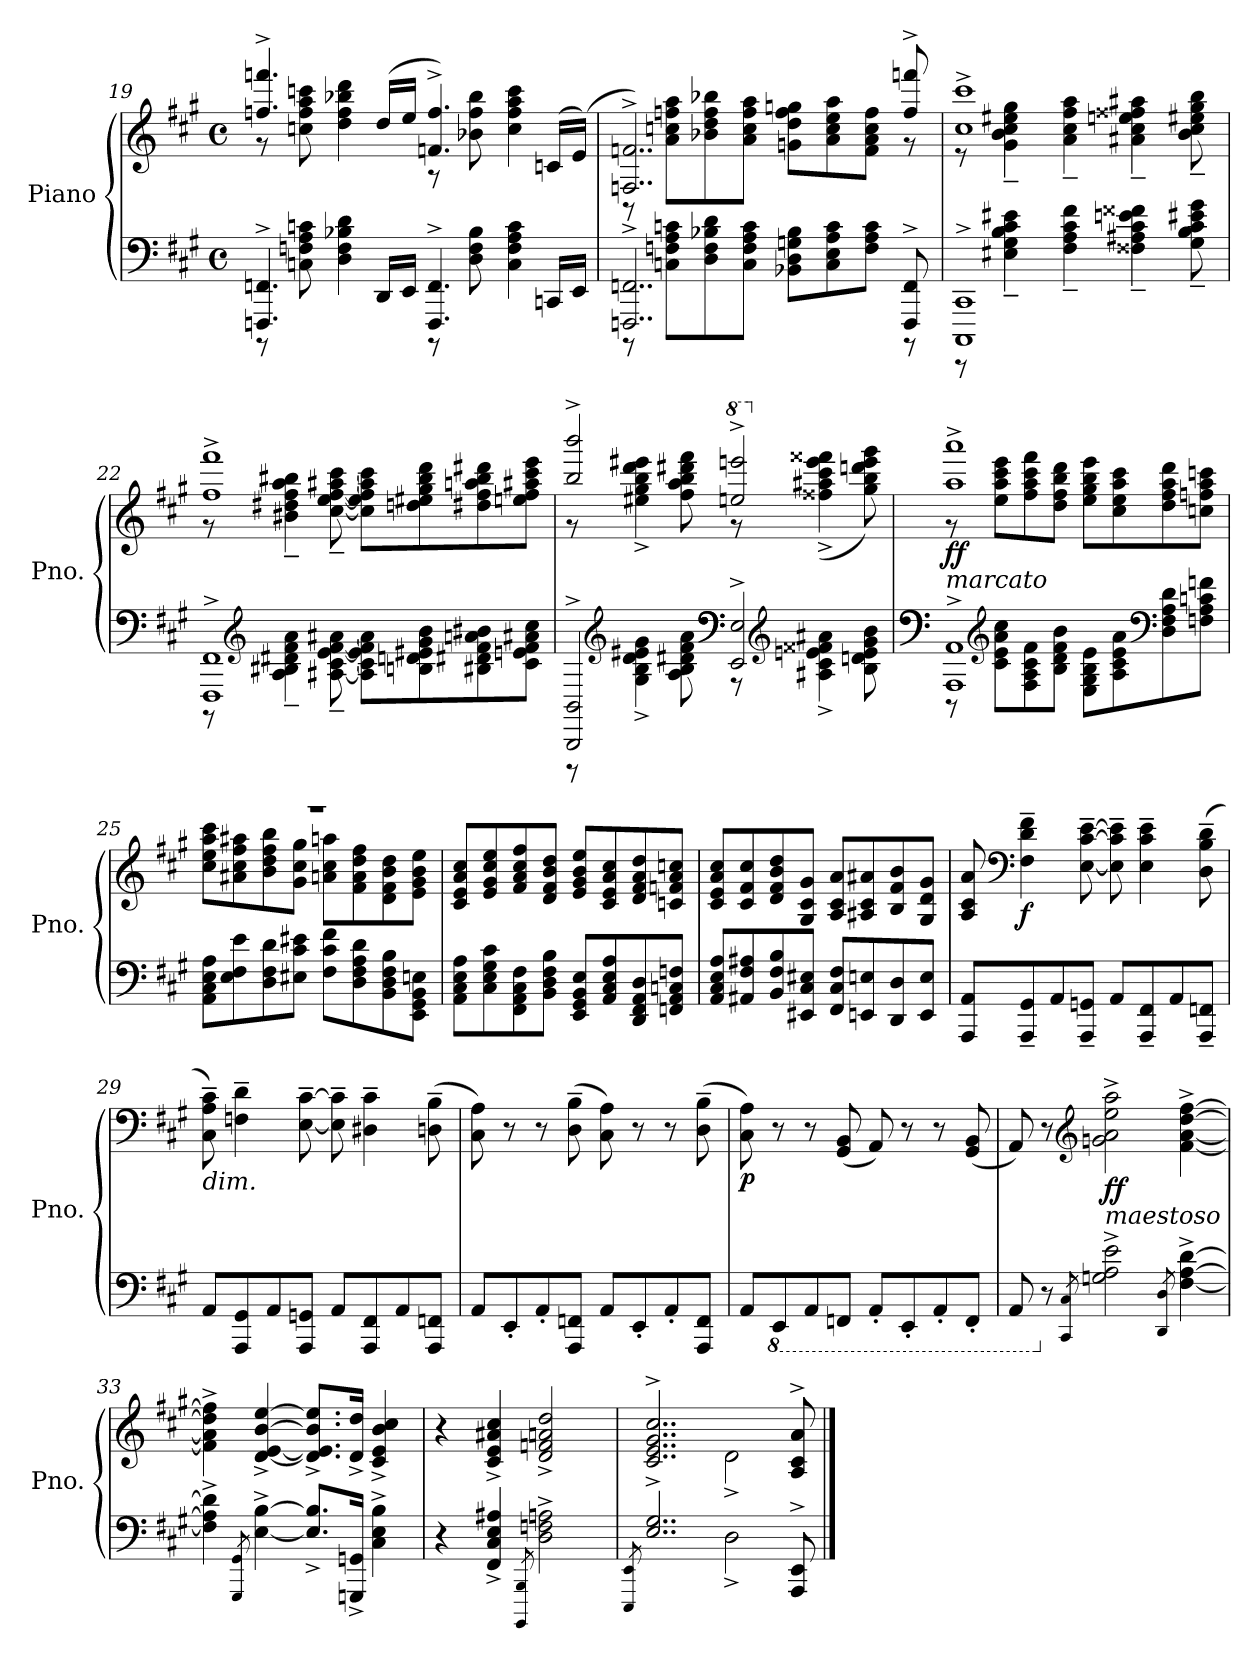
**kern	**kern	**dynam
*part1	*part1	*part1
*staff2	*staff1	*staff1/2
*I"Piano	*	*
*I'Pno.	*	*
!!LO:LB:g=z
*clefF4	*clefG2	*
*k[f#c#g#]	*k[f#c#g#]	*
*M4/4	*M4/4	*
*met(c)	*met(c)	*
=19	=19	=19
*^	*^	*
4.FFFn/^ 4.FFn/^	8r	4.ffn/^ 4.fffn/^	8r	.
.	8Cn\ 8Fn\ 8A\ 8cn\	.	8ccn\ 8ff\ 8aa\ 8cccn\	.
.	4D\ 4F\ 4B-X\ 4d\	.	4dd\ 4ff\ 4bb-X\ 4ddd\	.
16DD/LL	.	(>16dd/LL	.	.
16EE/JJ	.	16ee/JJ	.	.
4.FFF/^ 4.FF/^	8r	4.fn/^ 4.ff/^)	8r	.
.	8D\ 8F\ 8B-\	.	8b-X\ 8ff\ 8bb-\	.
.	4C\ 4F\ 4A\ 4c\	.	4cc\ 4ff\ 4aa\ 4ccc\	.
16CCn/LL	.	(>16cn/LL	.	.
16EE/JJ	.	(>16e/JJ)	.	.
=20	=20	=20	=20	=20
2..FFFn/^ 2..FFn/^	8r	2..Fn/^ 2..fn/^)	8r	.
.	8Cn\ 8Fn\ 8A\ 8cn\L	.	8a\ 8ccn\ 8ffn\ 8aa\L	.
.	8D\ 8F\ 8B-X\ 8d\	.	8b-X\ 8dd\ 8ff\ 8bb-X\	.
.	8C\ 8F\ 8A\ 8c\J	.	8a\ 8cc\ 8ff\ 8aa\J	.
.	8BB-X\ 8D\ 8Gn\ 8B-\L	.	8gn\ 8dd\ 8ff\ 8ggn\L	.
.	8C\ 8E\ 8A\ 8c\	.	8a\ 8cc\ 8ee\ 8aa\	.
.	8F\ 8A\ 8c\J	.	8f\ 8a\ 8cc\ 8ff\J	.
8FFF/^ 8FF/^	8r	8ff/^ 8fffn/^	8r	.
=21	=21	=21	=21	=21
1CCC#^ 1CC#^	8r	1cc#^ 1ccc#^	8r	.
.	4E#X\~ 4G#\~ 4B\~ 4c#\~ 4e#X\~	.	4g#\~ 4b\~ 4cc#\~ 4ee#X\~ 4gg#\~	.
.	4F#\~ 4A\~ 4c#\~ 4f#\~	.	4a\~ 4cc#\~ 4ff#\~ 4aa\~	.
.	4F##X\~ 4A#X\~ 4c#\~ 4en\~ 4f##X\~	.	4a#X\~ 4cc#\~ 4een\~ 4ff##X\~ 4aa#X\~	.
.	8G#\~ 8B\~ 8c#\~ 8e#X\~ 8g#\~	.	8b\~ 8cc#\~ 8ee#X\~ 8gg#\~ 8bb\~	.
!!LO:LB:g=z	!!
=22	=22	=22	=22	=22
1FFF#^ 1FF#^	8r	1ff#^ 1fff#^	8r	.
*clefG2	*	*	*	*
.	4A\~ 4B#X\~ 4d#X\~ 4f#\~ 4a\~	.	4b#X\~ 4dd#X\~ 4ff#\~ 4aa\~ 4bb#X\~	.
.	[8A#X\~ [8c#\~ [8e\~ [8f#\~ [8a#X\~	.	[8cc#\~ [8ee\~ [8ff#\~ [8aa#X\~ [8ccc#\~	.
.	8A#\] 8c#\] 8e\] 8f#\] 8a#\]L	.	8cc#\] 8ee\] 8ff#\] 8aa#\] 8ccc#\]L	.
.	8Bn\ 8dn\ 8e#X\ 8g#\ 8b\	.	8ddn\ 8ee#X\ 8gg#\ 8bb#\ 8ddd\	.
.	8B#X\ 8d#X\ 8f#\ 8an\ 8b#X\	.	8dd#X\ 8ff#\ 8aan\ 8bb#\ 8ddd#X\	.
.	8c#\ 8en\ 8f#\ 8a#X\ 8cc#\J	.	8een\ 8ff#\ 8aa#X\ 8ccc#\ 8eee\J	.
=23	=23	=23	=23	=23
2BBB/^ 2BB/^	8r	2bb/^ 2bbb/^	8r	.
*clefG2	*	*	*	*
.	4G#\^ 4B\^ 4d\^ 4e#X\^ 4g#\^	.	4ee#X\^ 4gg#\^ 4bb\^ 4ddd\^ 4eee#X\^	.
.	8A\ 8B\ 8d#X\ 8f#\ 8a\	.	8ff#\ 8aa\ 8bb\ 8ddd#X\ 8fff#\	.
*clefF4	*	*	*	*
*	*	*8va	*	*
2EE/^ 2E/^	8r	2eeen/^ 2eeee/^	8r	.
*clefG2	*	*	*	*
*	*	*X8va	*	*
.	4A#X\^ 4c#\^ 4en\^ 4f##X\^ 4a#X\^	.	(<4ff##X\^ 4aa#X\^ 4ccc#\^ 4eee\^ 4fff##X\^	.
.	8B\ 8dn\ 8e\ 8g#\ 8b\	.	8gg#\ 8bb\ 8dddn\ 8eee\ 8ggg#\)	.
!!LO:PB:g=z	!!
=24	=24	=24	=24	=24
*clefF4	*	*	*	*
!	!	!LO:TX:b:i:t=marcato	!	!
!	!	!	!	!LO:DY:b
1AAA^ 1AA^	8r	1aa^ 1aaa^	8r	ff
*clefG2	*	*	*	*
.	8c#\ 8e\ 8a\ 8cc#\L	.	8ee\ 8aa\ 8ccc#\ 8eee\L	.
.	8F#\ 8A\ 8c#\ 8f#\	.	8ff#\ 8aa\ 8ccc#\ 8fff#\	.
.	8B\ 8d\ 8f#\ 8b\J	.	8dd\ 8ff#\ 8bb\ 8ddd\J	.
.	8E\ 8G#\ 8B\ 8e\L	.	8ee\ 8gg#\ 8bb\ 8eee\L	.
.	8A\ 8c#\ 8e\ 8a\	.	8cc#\ 8ee\ 8aa\ 8ccc#\	.
*clefF4	*	*	*	*
.	8D\ 8F#\ 8A\ 8d\	.	8dd\ 8ff#\ 8aa\ 8ddd\	.
.	8Fn\ 8A\ 8cn\ 8fn\J	.	8ccn\ 8ffn\ 8aa\ 8cccn\J	.
*v	*v	*	*	*
=25	=25	=25	=25
8AA\ 8C#\ 8E\ 8A\L	1r	8cc#\ 8ee\ 8aa\ 8ccc#\L	.
8E\ 8F#\ 8e\	.	8a#X\ 8cc#\ 8ff#\ 8aa#X\	.
8D\ 8F#\ 8d\	.	8b\ 8dd\ 8ff#\ 8bb\	.
8E#X\ 8c#\ 8e#X\J	.	8g#\ 8cc#\ 8gg#\J	.
8F#\ 8c#\ 8f#\L	.	8an\ 8cc#\ 8aan\L	.
8D\ 8F#\ 8A\ 8d\	.	8f#\ 8a\ 8dd\ 8ff#\	.
8BB\ 8D\ 8F#\ 8B\	.	8d\ 8f#\ 8b\ 8dd\	.
8EE\ 8GG#\ 8BB\ 8En\J	.	8e\ 8g#\ 8b\ 8ee\J	.
*	*v	*v	*
=26	=26	=26
8AA\ 8C#\ 8E\ 8A\L	8c#/ 8e/ 8a/ 8cc#/L	.
8C#\ 8E\ 8G#\ 8c#\	8e/ 8g#/ 8cc#/ 8ee/	.
8FF#\ 8AA\ 8C#\ 8F#\	8f#/ 8a/ 8cc#/ 8ff#/	.
8BB\ 8D\ 8F#\ 8B\J	8d/ 8f#/ 8b/ 8dd/J	.
8EE/ 8GG#/ 8BB/ 8E/L	8e/ 8g#/ 8b/ 8ee/L	.
8AA/ 8C#/ 8E/ 8A/	8c#/ 8e/ 8a/ 8cc#/	.
8DD/ 8FF#/ 8AA/ 8D/	8d/ 8f#/ 8a/ 8dd/	.
8FFn/ 8AA/ 8Cn/ 8Fn/J	8cn/ 8fn/ 8a/ 8ccn/J	.
!!LO:LB:g=z
=27	=27	=27
8AA/ 8C#/ 8E/ 8A/L	8c#/ 8e/ 8a/ 8cc#/L	.
8AA#X/ 8F#/ 8A#X/	8c#/ 8f#/ 8cc#/	.
8BB/ 8F#/ 8B/	8d/ 8f#/ 8b/ 8dd/	.
8EE#X/ 8C#/ 8E#X/J	8G#/ 8c#/ 8g#/J	.
8FF#/ 8C#/ 8F#/L	8A/ 8c#/ 8a/L	.
8EEn/ 8En/	8A#X/ 8c#/ 8a#X/	.
8DD/ 8D/	8B/ 8f#/ 8b/	.
8EE/ 8E/J	8G#/ 8d/ 8g#/J	.
=28	=28	=28
8AAA/ 8AA/L	8A/ 8c#/ 8a/	.
*	*clefF4	*
!	!	!LO:DY:b
8AAA/~ 8GG#/~	4F#\~ 4d\~ 4f#\~	f
8AA/	.	.
8AAA/~ 8GGn/~J	[8E\~ [8c#\~ [8e\~	.
8AA/L	8E\]~ 8c#\]~ 8e\]~	.
8AAA/~ 8FF#/~	4E\~ 4c#\~ 4e\~	.
8AA/	.	.
8AAA/~ 8FFn/~J	(>8D\~ 8B\~ 8d\~	.
=29	=29	=29
!	!LO:TX:b:i:t=dim.	!
8AA/L	8C#\~ 8A\~ 8c#\~)	.
8AAA/ 8GG#/	4Fn\~ 4d\~	.
8AA/	.	.
8AAA/ 8GGn/J	[8E\~ [8c#\~	.
8AA/L	8E\]~ 8c#\]~	.
8AAA/ 8FF#/	4D#X\~ 4c#\~	.
8AA/	.	.
8AAA/ 8FFn/J	(>8Dn\~ 8B\~	.
!!LO:LB:g=z
=30	=30	=30
8AA/L	8C#\ 8A\)	.
8EE'/	8r	.
8AA'/	8r	.
8AAA/ 8FFn/J	(>8D\~ 8B\~	.
8AA/L	8C#\ 8A\)	.
8EE'/	8r	.
8AA'/	8r	.
8AAA/ 8FF/J	(>8D\~ 8B\~	.
=31	=31	=31
!	!	!LO:DY:b
8AA/L	8C#\ 8A\)	p
*8ba	*	*
8EEE/	8r	.
8AAA/	8r	.
8FFFn/J	(<8GG#/ 8BB/	.
8AAA'/L	8AA/)	.
8EEE'/	8r	.
8AAA'/	8r	.
8FFF'/J	(<8GG#/ 8BB/	.
=32	=32	=32
8AAA/	8AA/)	.
*X8ba	*	*
8r	8r	.
8qCC#/ 8qC#/	.	.
*	*clefG2	*
!	!LO:TX:b:i:t=maestoso	!
!	!	!LO:DY:b
2Gn\^ 2A\^ 2e\^	2gn\^ 2a\^ 2ee\^ 2aa\^	ff
8qDD/ 8qD/	.	.
[4F#\^ [4A\^ [4d\^	[4f#\^ [4a\^ [4dd\^ [4ff#\^	.
=33	=33	=33
4F#\]^ 4A\]^ 4d\]^	4f#\]^ 4a\]^ 4dd\]^ 4ff#\]^	.
8qGGG#/ 8qGG#/	.	.
[4E\^ [4B\^	[4d/^ [4e/^ [4b/^ [4ee/^	.
8.E/]^ 8.B/]^L	8.d/]^ 8.e/]^ 8.b/]^ 8.ee/]^L	.
16GGGn/^ 16GGn/^Jk	16d/^ 16dd/^Jk	.
4C#\^ 4E\^ 4B\^	4c#/^ 4e/^ 4b/^ 4cc#/^	.
=34	=34	=34
4r	4r	.
4FF#/^ 4C#/^ 4E/^ 4A#X/^	4c#/^ 4e/^ 4a#X/^ 4cc#/^	.
8qBBBB/ 8qBBB/	.	.
2D\^ 2Fn\^ 2An\^	2d/^ 2fn/^ 2an/^ 2dd/^	.
!!LO:LB:g=z
=35	=35	=35
8qEEE/ 8qEE/	.	.
*^	*^	*
2..E/^ 2..G#/^	2ryy	2..c#/^ 2..e/^ 2..g#/^ 2..cc#/^	2ryy	.
.	2D^\	.	2d^\	.
8AAA/^ 8EE/^	.	8A/^ 8c#/^ 8a/^	.	.
*v	*v	*	*	*
*	*v	*v	*
==	==	==
*-	*-	*-
